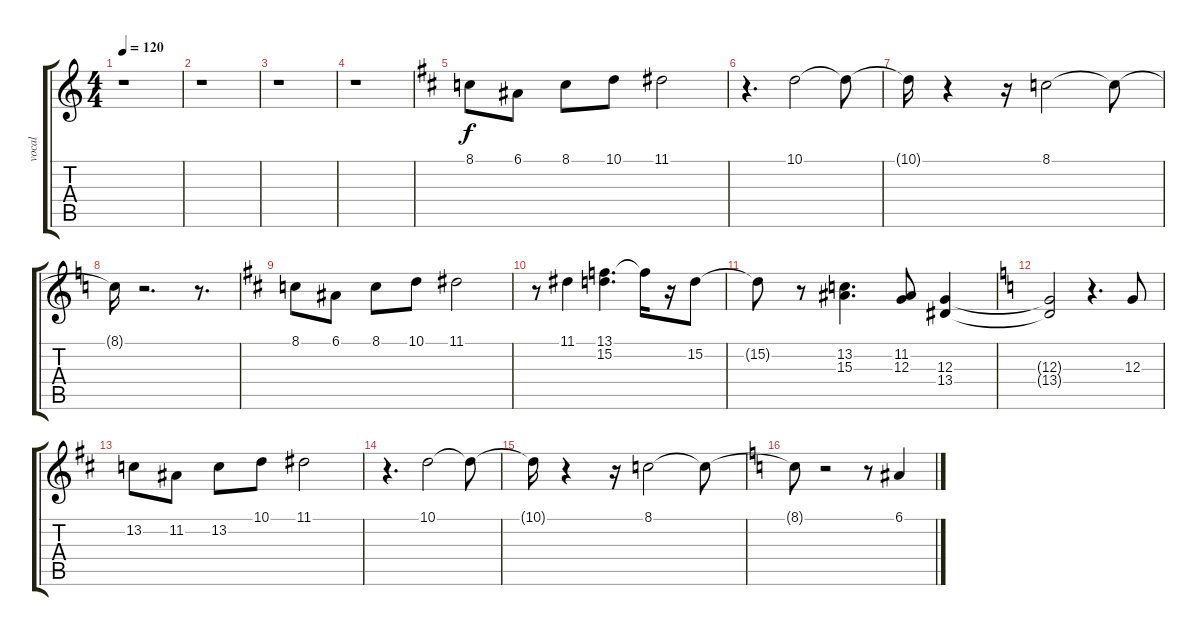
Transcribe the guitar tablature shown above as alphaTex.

\track ("vocal" "vocal") {instrument violin}
\staff {score tabs}
\tuning (E4 B3 G3 D3 A2 E2) {hide}
\ts (4 4)
\tempo 120
\clef g2
\ks c
r.1{dy f} |
r.1 |
r.1 |
r.1 |
\ks d
8.1.8 6.1.8 8.1.8 10.1.8 11.1.2 |
r.4{d} 10.1.2 10.1{t}.8 |
10.1{t}.16 r.4 r.16 8.1.2 8.1{t}.8 |
\ks c
8.1{t}.16 r.2{d} r.8{d} |
\ks d
8.1.8 6.1.8 8.1.8 10.1.8 11.1.2 |
r.8 11.1.4 (13.1 15.2).4{d} 13.1{t}.16 r.16 15.2.8 |
15.2{t}.8 r.8 (13.2 15.3).4{d} (11.2 12.3).8 (12.3 13.4).4 |
\ks c
(12.3{t} 13.4{t}).2 r.4{d} 12.3.8 |
\ks d
13.2.8 11.2.8 13.2.8 10.1.8 11.1.2 |
r.4{d} 10.1.2 10.1{t}.8 |
10.1{t}.16 r.4 r.16 8.1.2 8.1{t}.8 |
\ks c
8.1{t}.8 r.2 r.8 6.1.4
